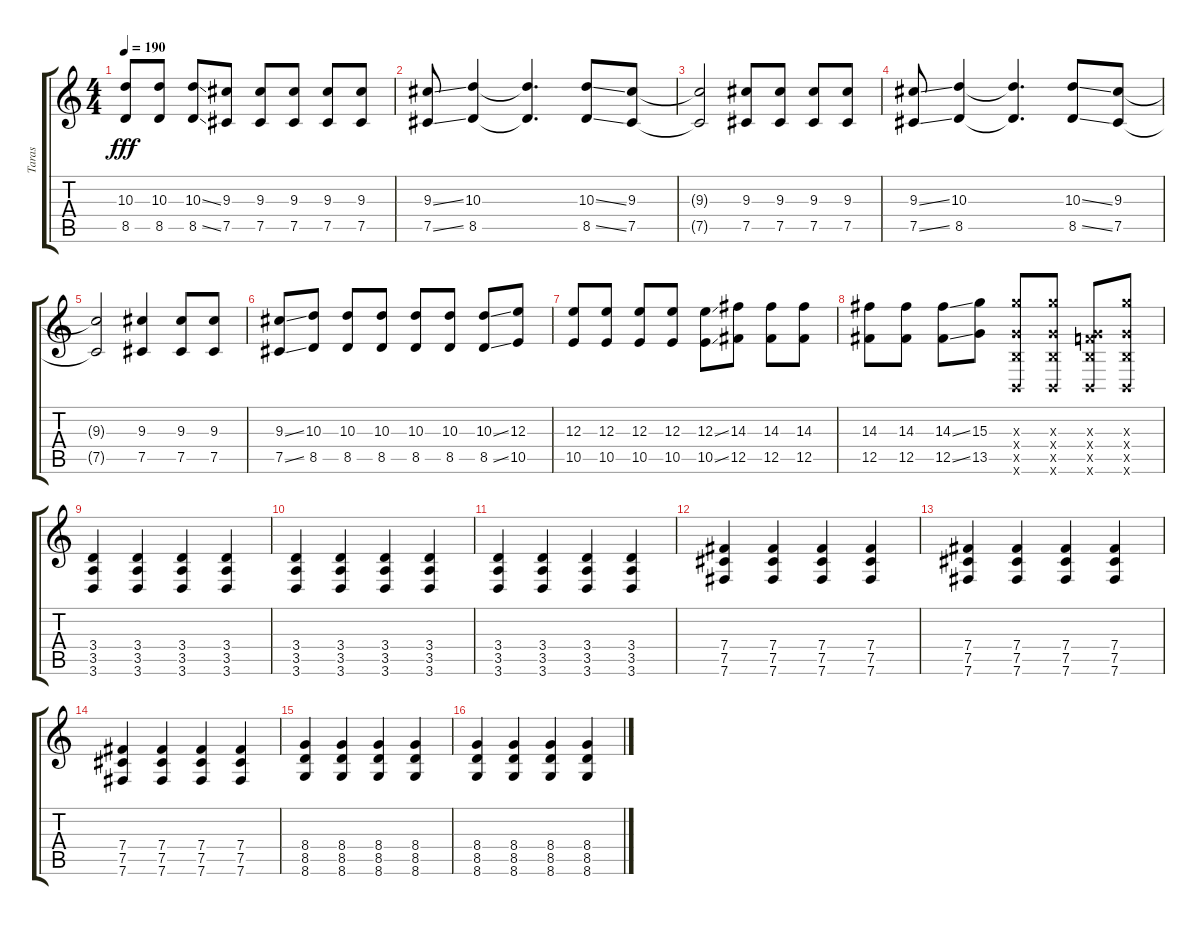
\track ("Taras" "Taras") {instrument distortionguitar}
\staff {score tabs}
\tuning (Db4 Ab3 E3 B2 Gb2 B1) {hide}
\ts (4 4)
\tempo 190
\clef g2
\ks c
(10.3 8.5).8{dy fff} (10.3 8.5).8 (10.3{ss} 8.5{ss}).8 (9.3 7.5).8 (9.3 7.5).8 (9.3 7.5).8 (9.3 7.5).8 (9.3 7.5).8 |
(9.3{ss} 7.5{ss}).8 (10.3 8.5).4 (10.3{t} 8.5{t}).4{d} (10.3{ss} 8.5{ss}).8 (9.3 7.5).8 |
(9.3{t} 7.5{t}).2 (9.3 7.5).8 (9.3 7.5).8 (9.3 7.5).8 (9.3 7.5).8 |
(9.3{ss} 7.5{ss}).8 (10.3 8.5).4 (10.3{t} 8.5{t}).4{d} (10.3{ss} 8.5{ss}).8 (9.3 7.5).8 |
(9.3{t} 7.5{t}).2 (9.3 7.5).4 (9.3 7.5).8 (9.3 7.5).8 |
(9.3{ss} 7.5{ss}).8 (10.3 8.5).8 (10.3 8.5).8 (10.3 8.5).8 (10.3 8.5).8 (10.3 8.5).8 (10.3{ss} 8.5{ss}).8 (12.3 10.5).8 |
(12.3 10.5).8 (12.3 10.5).8 (12.3 10.5).8 (12.3 10.5).8 (12.3{ss} 10.5{ss}).8 (14.3 12.5).8 (14.3 12.5).8 (14.3 12.5).8 |
(14.3 12.5).8 (14.3 12.5).8 (14.3{ss} 12.5{ss}).8 (15.3 13.5).8 (15.3{x} 0.4{x} 13.5{x} 0.6{x}).8 (15.3{x} 0.4{x} 13.5{x} 0.6{x}).8 (1.3{x} 0.4{x} 13.5{x} 0.6{x}).8 (15.3{x} 0.4{x} 13.5{x} 0.6{x}).8 |
(3.4 3.5 3.6).4 (3.4 3.5 3.6).4 (3.4 3.5 3.6).4 (3.4 3.5 3.6).4 |
(3.4 3.5 3.6).4 (3.4 3.5 3.6).4 (3.4 3.5 3.6).4 (3.4 3.5 3.6).4 |
(3.4 3.5 3.6).4 (3.4 3.5 3.6).4 (3.4 3.5 3.6).4 (3.4 3.5 3.6).4 |
(7.4 7.5 7.6).4 (7.4 7.5 7.6).4 (7.4 7.5 7.6).4 (7.4 7.5 7.6).4 |
(7.4 7.5 7.6).4 (7.4 7.5 7.6).4 (7.4 7.5 7.6).4 (7.4 7.5 7.6).4 |
(7.4 7.5 7.6).4 (7.4 7.5 7.6).4 (7.4 7.5 7.6).4 (7.4 7.5 7.6).4 |
(8.4 8.5 8.6).4 (8.4 8.5 8.6).4 (8.4 8.5 8.6).4 (8.4 8.5 8.6).4 |
(8.4 8.5 8.6).4 (8.4 8.5 8.6).4 (8.4 8.5 8.6).4 (8.4 8.5 8.6).4
